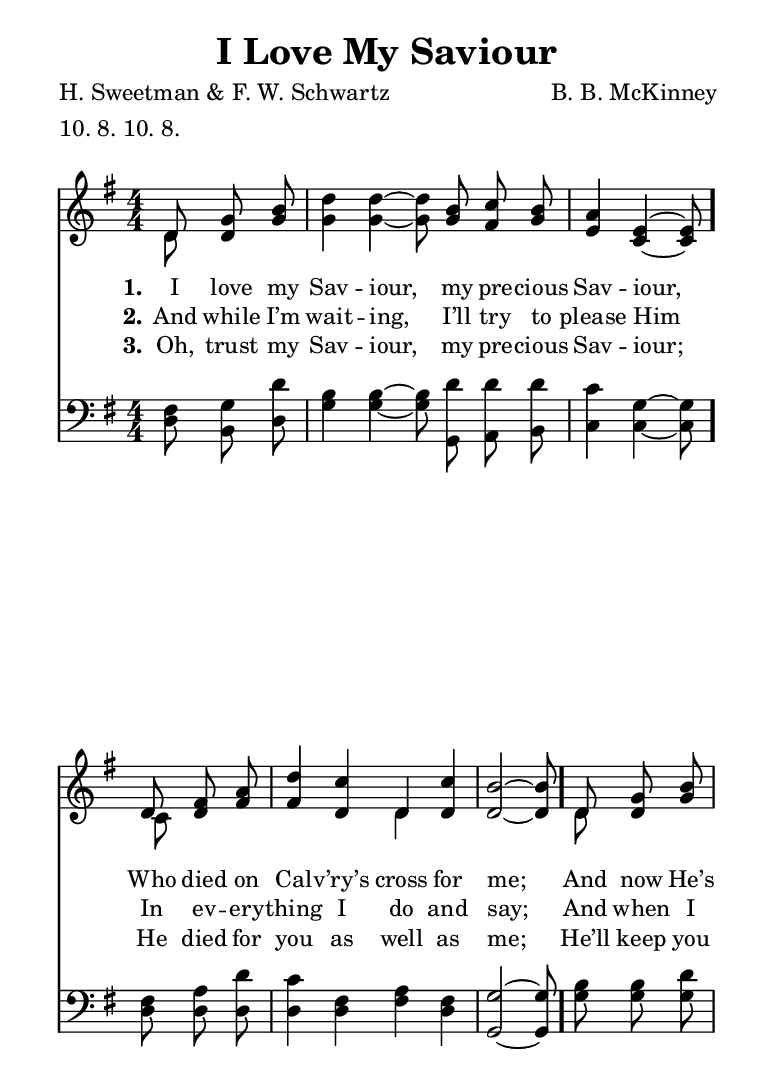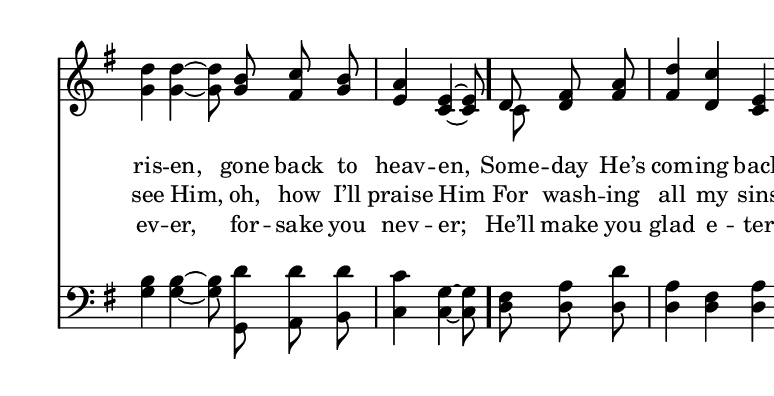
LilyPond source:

\include "common/global.ily"
\paper {
  \include "common/paper.ily"
  ragged-last-bottom = ##t
  system-count = 3
system-system-spacing.padding = 9

}

\header{
  %children
  hymnnumber = "338"
  title = "I Love My Saviour" % original has subtitle "(I Have A Saviour)"
  tunename = ""
  meter = "10. 8. 10. 8."
  poet = "H. Sweetman & F. W. Schwartz"
  composer = "B. B. McKinney"
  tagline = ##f
}

ta = { \tempo 4=80 }
tb = { \tempo 4=40 }

global = {
  \include "common/overrides.ily"
  \override Staff.TimeSignature.style = #'numbered
  \time 4/4
  \override Score.MetronomeMark.transparent = ##t % hide all fermata changes too
  \ta
  \key g \major
  \partial 4.
  \autoBeamOff
}

notesSoprano = {
\global
\relative c' {

  d8 g b | d4 d4 ~ d8 b8 c b | a4 e4 ~ e8
  d8 fis a | d4 c d, c' | b2 ~ b8
  d,8 g b | d4 d4 ~ d8 b8 c b | a4 e4 ~ e8
  d8 fis a | d4 c e, fis | \tb g2\fermata ~ \ta g8

  \bar "|."

}
}

notesAlto = {
\global
\relative e' {

  d8 d g | g4 g4 ~ g8 g8 fis g8 | e4 c4 ~ c8
  c8 d fis | fis4 d d d | d2 ~ d8
  d8 d g | g4 g4 ~ g8 g8 fis g8 | e4 c4 ~ c8
  c8 d fis | fis4 d c d | d2 ~ d8

}
}

notesTenor = {
\global
\relative a {

  fis8 g d' | b4 b4 ~ b8 d8 d d | c4 g4 ~ g8
  fis8 a d | c4 fis, a fis | g2 ~ g8
  b8 b d | b4 b4 ~ b8 d8 d d | c4 g4 ~ g8
  fis8 a d | a4 fis a c | b2 ~ b8

}
}

notesBass = {
\global
\relative f {

  d8 b d | g4 g4 ~ g8 g,8 a b | c4 c4 ~ c8
  d8 d d | d4 d fis d | g,2 ~ g8
  g'8 g g | g4 g4 ~ g8 g,8 a b | c4 c4 ~ c8
  d8 d d | d4 d d d | <g g,>2_\fermata ~ <g g,>8

}
}

wordsA = \lyricmode {
\set stanza = "1."

I love my Sav -- iour, my pre -- cious Sav -- iour, \bar "."
Who died on Cal -- v’ry’s cross for me; \bar "."
And now He’s ris -- en, gone back to heav -- en, \bar "."
Some -- day He’s com -- ing back for me. \bar "."

}

wordsB = \lyricmode {
\set stanza = "2."

And while I’m wait -- ing, I’ll try to please Him
In ev -- ery -- thing I do and say;
And when I see Him, oh, how I’ll praise Him
For wash -- ing all my sins a -- way.

}

wordsC = \lyricmode {
\set stanza = "3."

Oh, trust my Sav -- iour, my pre -- cious Sav -- iour;
He died for you as well as me;
He’ll keep you ev -- er, for -- sake you nev -- er;
He’ll make you glad e -- ter -- nal -- ly.

}

\score {
  \context ChoirStaff <<
    \context Staff = upper <<
      \set Staff.autoBeaming = ##f
      \set ChoirStaff.systemStartDelimiter = #'SystemStartBar
      \set ChoirStaff.printPartCombineTexts = ##f
      \partcombine #'(2 . 11) \notesSoprano \notesAlto
      \context NullVoice = sopranos { \voiceOne << \notesSoprano >> }
      \context Lyrics = one   \lyricsto sopranos \wordsA
      \context Lyrics = two   \lyricsto sopranos \wordsB
      \context Lyrics = three \lyricsto sopranos \wordsC
    >>
    \context Staff = men <<
      \set Staff.autoBeaming = ##f
      \clef bass
      \set ChoirStaff.printPartCombineTexts = ##f
      \partcombine #'(2 . 11) \notesTenor \notesBass
    >>
  >>
  \layout {
    \include "common/layout.ily"
  }
  #(cond ((ly:get-option 'eog-midi-permitted) #{ \midi{
    \include "common/midi.ily"
  } #}))
}

\version "2.19.49"  % necessary for upgrading to future LilyPond versions.

% vi:set et ts=2 sw=2 ai nocindent syntax=lilypond:
